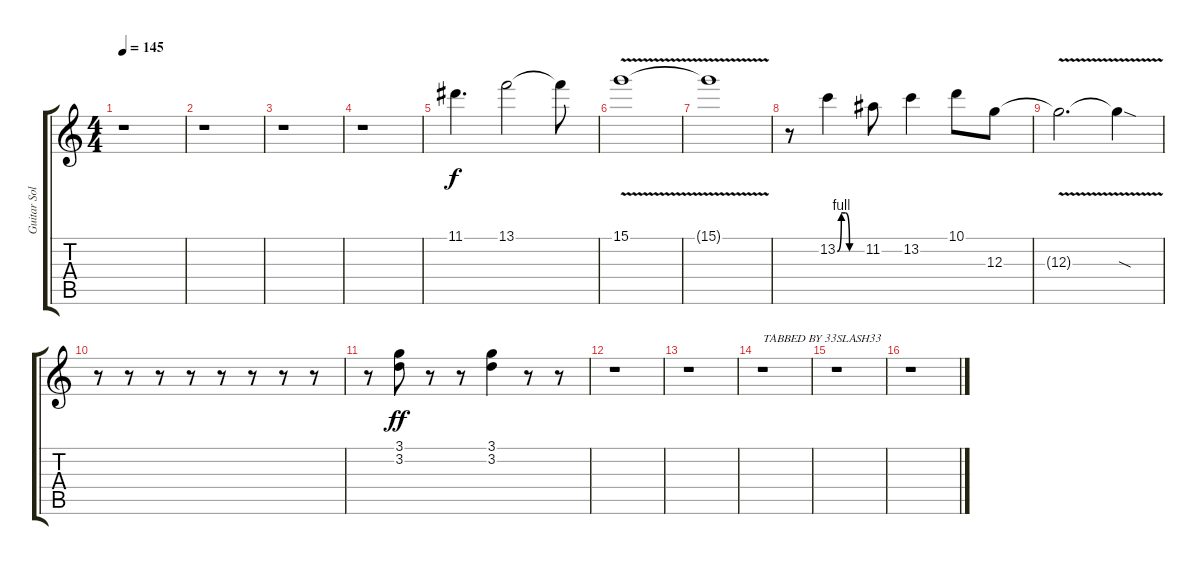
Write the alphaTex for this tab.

\track ("Guitar Solo / Licks" "Guitar Sol") {instrument overdrivenguitar}
\staff {score tabs}
\tuning (E4 B3 G3 D3 A2 E2) {hide}
\ts (4 4)
\tempo 145
\clef g2
\ks c
r.1{dy mp} |
r.1 |
r.1 |
r.1{instrument overdrivenguitar} |
11.1.4{d dy f} 13.1.2 13.1{t}.8 |
15.1{v}.1 |
15.1{t}.1 |
r.8 13.2{be (custom 0 0 10 4 20 4 30 0 60 0)}.4 11.2.8 13.2.4 10.1.8 12.3.8 |
12.3{v t}.2{d} 12.3{sod t}.4 |
r.8 r.8 r.8 r.8 r.8 r.8 r.8 r.8 |
r.8 (3.1 3.2).8{dy ff} r.8 r.8 (3.1 3.2).4 r.8 r.8 |
r.1 |
r.1 |
r.1{txt "TABBED BY 33SLASH33"} |
r.1 |
r.1
